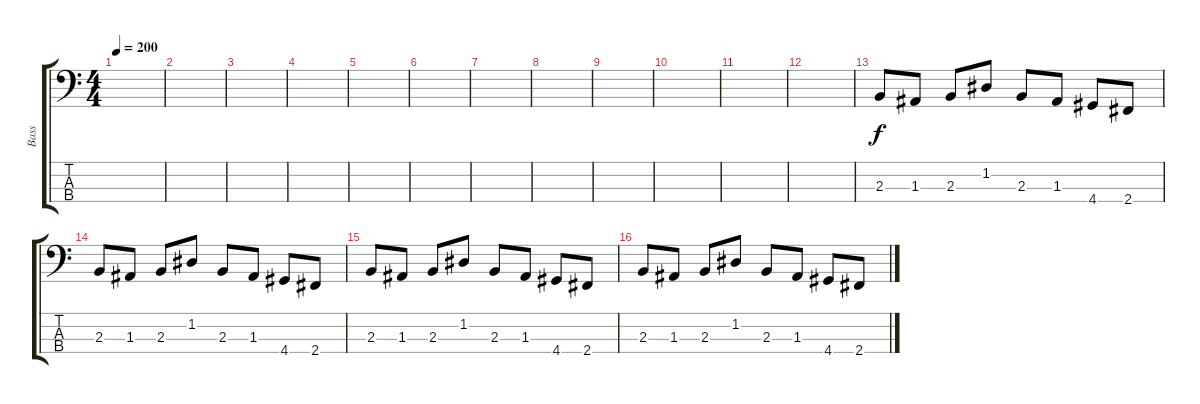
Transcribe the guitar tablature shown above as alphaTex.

\track ("Bass" "Bass") {instrument electricbassfinger}
\staff {score tabs}
\tuning (G2 D2 A1 E1) {hide}
\ts (4 4)
\tempo 200
\clef f4
\ks c
|
|
|
|
|
|
|
|
|
|
|
|
2.3.8 1.3.8 2.3.8 1.2.8 2.3.8 1.3.8 4.4.8 2.4.8 |
2.3.8 1.3.8 2.3.8 1.2.8 2.3.8 1.3.8 4.4.8 2.4.8 |
2.3.8 1.3.8 2.3.8 1.2.8 2.3.8 1.3.8 4.4.8 2.4.8 |
2.3.8 1.3.8 2.3.8 1.2.8 2.3.8 1.3.8 4.4.8 2.4.8
